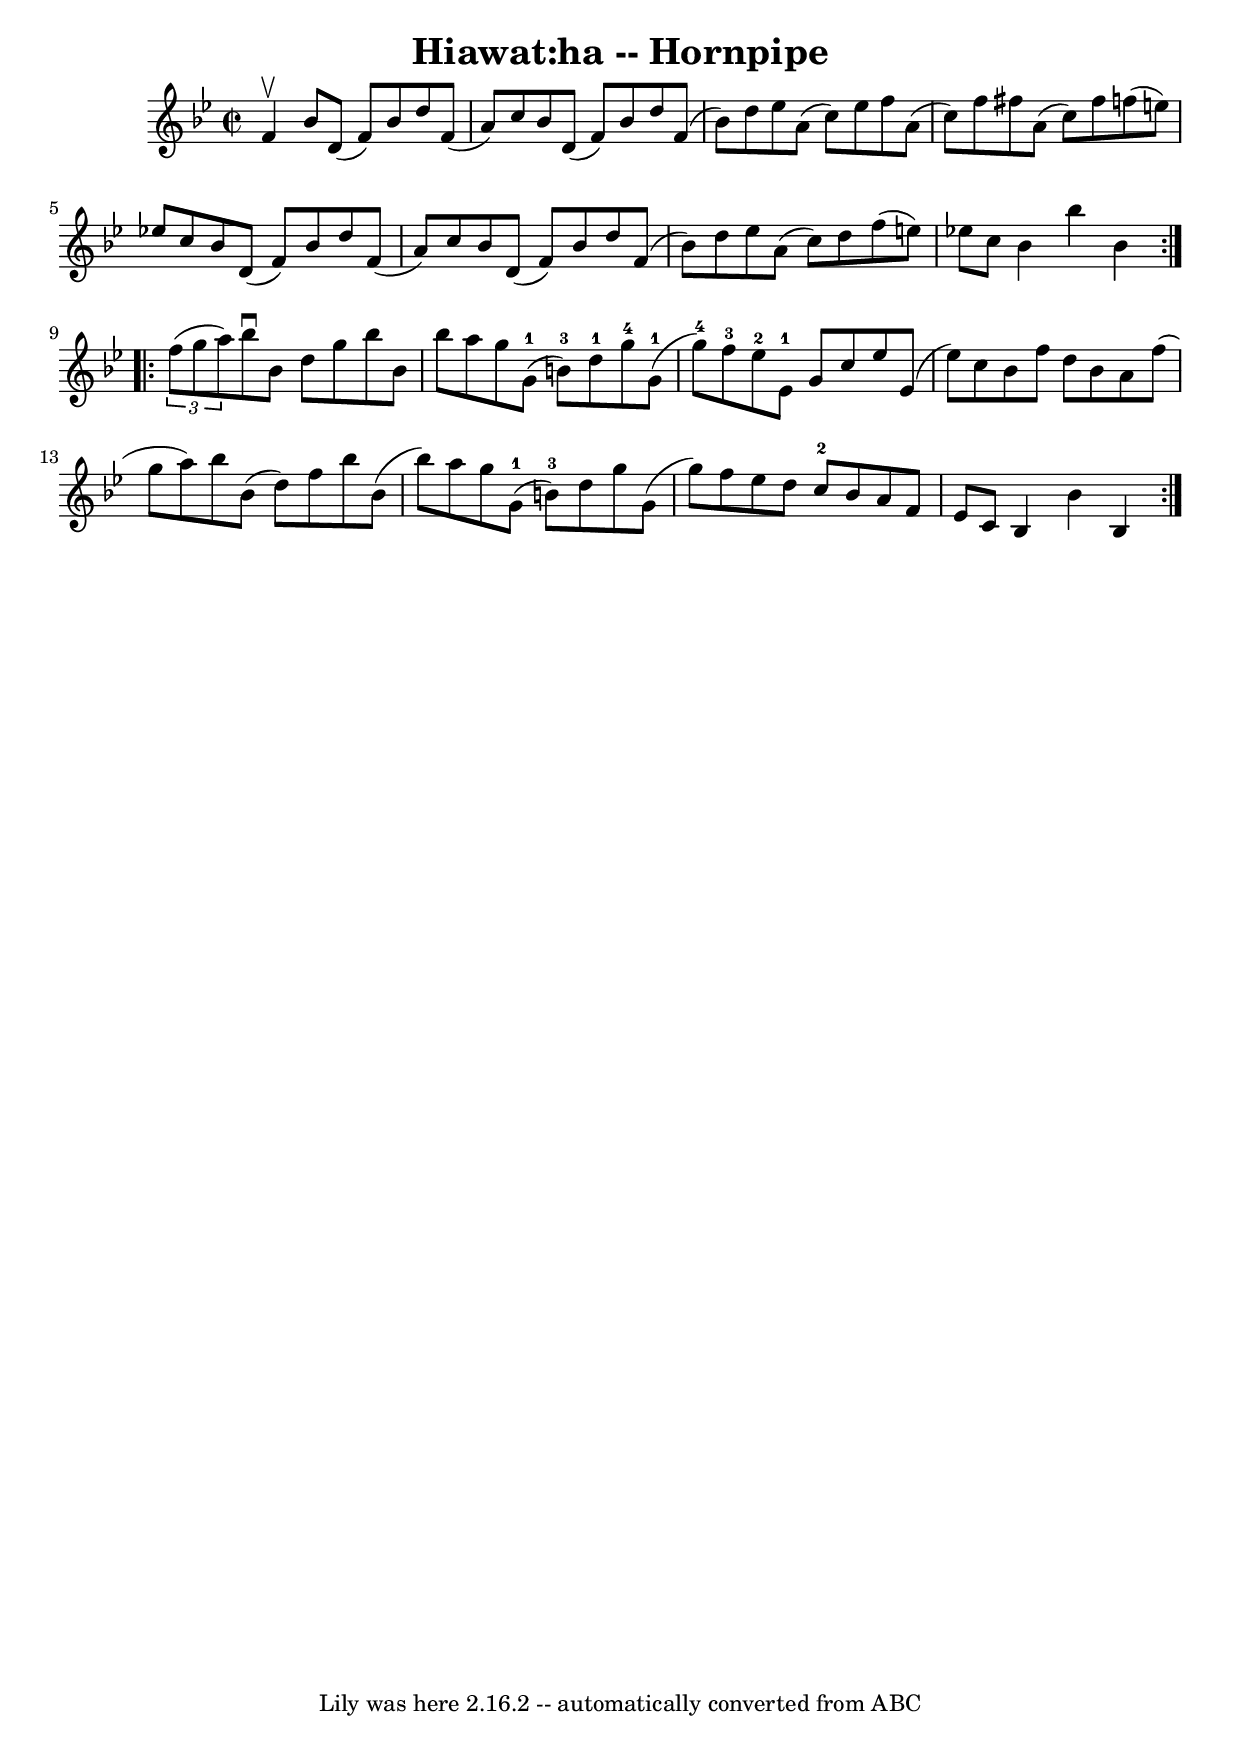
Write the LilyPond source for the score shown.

\version "2.16.2"
\include "Mammoth.ily"
\header {
  %% book = "Cole's 1000 Fiddle Tunes"
  crossRefNumber = "1"
  footnotes = ""
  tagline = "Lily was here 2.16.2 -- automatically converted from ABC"
  title = "Hiawat:ha -- Hornpipe"

}
voicedefault =  {



  \repeat volta 2 {

    \override Staff.TimeSignature #'style = #'C
    \time 2/2 
    \key bes \major f'4^\upbow |
    bes'8 d'8 (f'8)   
    bes'8 d''8 f'8 (a'8) c''8  |
    bes'8 d'8 (f'8)   
    bes'8 d''8 f'8 (bes'8) d''8  |
    ees''8 a'8 (c''8) ees''8 f''8 a'8 (c''8) f''8  |
    fis''8 a'8 (
    c''8) fis''8 f''!8 (e''8) ees''!8 c''8  |
    bes'8   
    d'8 (f'8) bes'8 d''8 f'8 (a'8) c''8  |
    bes'8    
    d'8 (f'8) bes'8 d''8 f'8 (bes'8) d''8  |
    ees''8  
    a'8 (c''8) d''8 f''8 (e''8) ees''!8 c''8  |
    
    bes'4 bes''4 bes'4    
  }     
  \repeat volta 2 {
    \times 2/3 { f''8 (
		 g''8 a''8) 
	       } |
    bes''8^\downbow bes'8 d''8 g''8    
    bes''8 bes'8 bes''8 a''8  |
    g''8 g'8-1(b'8-3) 
    d''8-1 g''8-4 g'8-1(g''8-4) f''8-3 |
    
    ees''8-2 ees'8-1 g'8 c''8 ees''8 ees'8 (ees''8)   
    c''8  |
    bes'8 f''8 d''8 bes'8 a'8 f''8 (g''8 a''8 ) |
    bes''8 bes'8 (d''8) f''8 bes''8 bes'8 (
    bes''8) a''8  |
    g''8 g'8-1(b'8-3) d''8 g''8  
    g'8 (g''8) f''8  |
    ees''8 d''8 c''8-2 bes'8    
    a'8 f'8 ees'8 c'8  |
    bes4 bes'4 bes4  
  }   

}

\score{
  <<

    \context Staff="default"
    {
      \voicedefault 
      
    }

  >>
  \layout {
    
  }
  \midi {
  }

}
